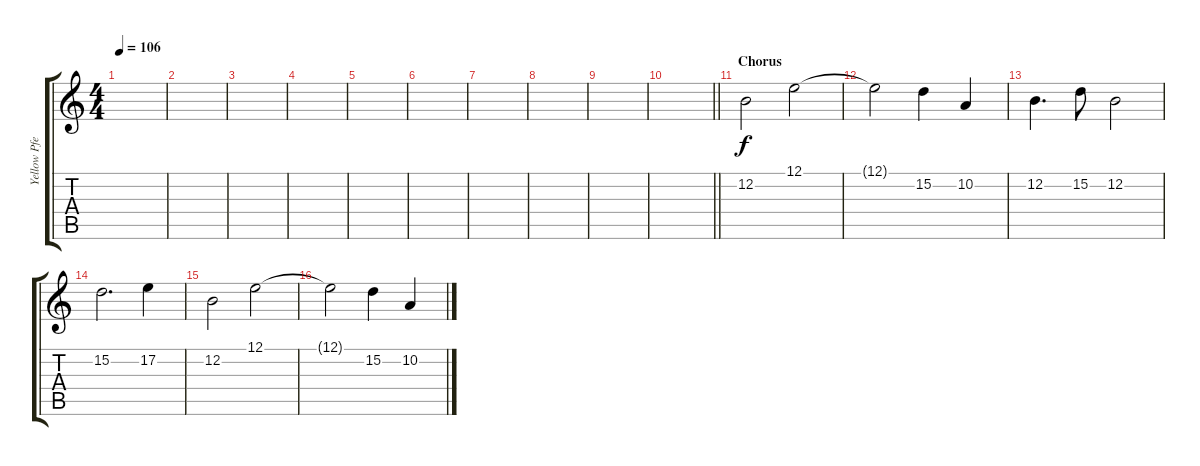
\track ("Yellow Pfeiffer" "Yellow Pfe") {instrument bagpipe}
\staff {score tabs}
\tuning (E4 B3 G3 D3 A2 E2) {hide}
\ts (4 4)
\tempo 106
\clef g2
\ks c
|
|
|
|
|
|
|
|
|
\barLineRight lightlight
|
\section ("" "Chorus")
12.2.2 12.1.2 |
12.1{t}.2 15.2.4 10.2.4 |
12.2.4{d} 15.2.8 12.2.2 |
15.2.2{d} 17.2.4 |
12.2.2 12.1.2 |
12.1{t}.2 15.2.4 10.2.4
